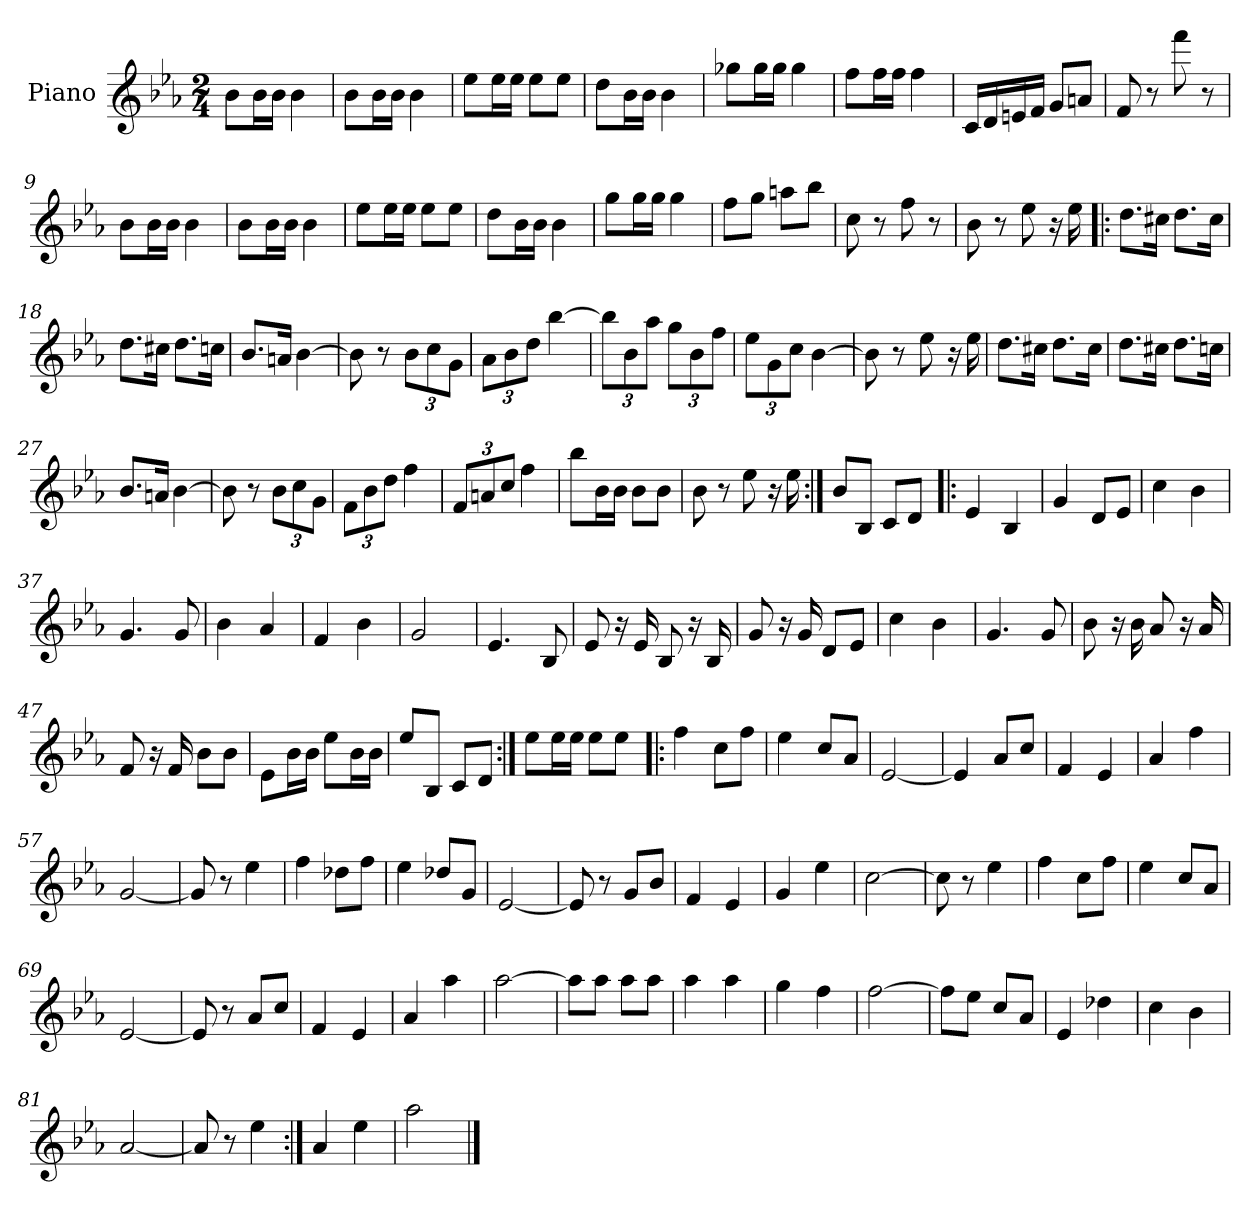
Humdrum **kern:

**kern
*part1
*staff1
*I"Piano
*I'Pno.
*clefG2
*k[b-e-a-]
*E-:
*M2/4
=1
8b-\L
16b-\L
16b-\JJ
4b-\
=2
8b-\L
16b-\L
16b-\JJ
4b-\
=3
8ee-\L
16ee-\L
16ee-\JJ
8ee-\L
8ee-\J
=4
8dd\L
16b-\L
16b-\JJ
4b-\
=5
8gg-X\L
16gg-\L
16gg-\JJ
4gg-\
=6
8ff\L
16ff\L
16ff\JJ
4ff\
!!LO:LB:g=z
=7
16c/LL
16d/
16en/
16f/JJ
8g/L
8an/J
=8
8f/
8r
8fff\
8r
=9
8b-\L
16b-\L
16b-\JJ
4b-\
=10
8b-\L
16b-\L
16b-\JJ
4b-\
=11
8ee-\L
16ee-\L
16ee-\JJ
8ee-\L
8ee-\J
=12
8dd\L
16b-\L
16b-\JJ
4b-\
!!LO:LB:g=z
=13
8gg\L
16gg\L
16gg\JJ
4gg\
=14
8ff\L
8gg\J
8aan\L
8bb-\J
=15
8cc\
8r
8ff\
8r
=16
8b-\
8r
8ee-\
16r
16ee-\
=17!|:
8.dd\L
16cc#X\Jk
8.dd\L
16cc#\Jk
=18
8.dd\L
16cc#X\Jk
8.dd\L
16ccn\Jk
!!LO:LB:g=z
=19
8.b-/L
16an/Jk
[4b-\
=20
8b-\]
8r
*Xbrackettup
12b-\L
12cc\
12g\J
=21
12a-\L
12b-\
12dd\J
[4bb-\
=22
12bb-\L]
12b-\
12aa-\J
12gg\L
12b-\
12ff\J
=23
12ee-\L
12g\
12cc\J
[4b-\
=24
8b-\]
8r
8ee-\
16r
16ee-\
!!LO:LB:g=z
=25
8.dd\L
16cc#X\Jk
8.dd\L
16cc#\Jk
=26
8.dd\L
16cc#X\Jk
8.dd\L
16ccn\Jk
=27
8.b-/L
16an/Jk
[4b-\
=28
8b-\]
8r
12b-\L
12cc\
12g\J
=29
12f\L
12b-\
12dd\J
4ff\
=30
12f/L
12an/
12cc/J
4ff\
!!LO:LB:g=z
=31
8bb-\L
16b-\L
16b-\JJ
8b-\L
8b-\J
=32
8b-\
8r
8ee-\
16r
16ee-\
=33:|!
8b-/L
8B-/J
8c/L
8d/J
=34!|:
4e-/
4B-/
=35
4g/
8d/L
8e-/J
=36
4cc\
4b-\
!!LO:LB:g=z
=37
4.g/
8g/
=38
4b-\
4a-/
=39
4f/
4b-\
=40
2g/
=41
4.e-/
8B-/
=42
8e-/
16r
16e-/
8B-/
16r
16B-/
!!LO:LB:g=z
=43
8g/
16r
16g/
8d/L
8e-/J
=44
4cc\
4b-\
=45
4.g/
8g/
=46
8b-\
16r
16b-\
8a-/
16r
16a-/
=47
8f/
16r
16f/
8b-\L
8b-\J
=48
8e-\L
16b-\L
16b-\JJ
8ee-\L
16b-\L
16b-\JJ
!!LO:LB:g=z
=49
8ee-/L
8B-/J
8c/L
8d/J
=50:|!
8ee-\L
16ee-\L
16ee-\JJ
8ee-\L
8ee-\J
=51!|:
4ff\
8cc\L
8ff\J
=52
4ee-\
8cc/L
8a-/J
=53
[2e-/
=54
4e-/]
8a-/L
8cc/J
=55
4f/
4e-/
!!LO:PB:g=z
=56
4a-/
4ff\
=57
[2g/
=58
8g/]
8r
4ee-\
=59
4ff\
8dd-X\L
8ff\J
=60
4ee-\
8dd-X/L
8g/J
=61
[2e-/
=62
8e-/]
8r
8g/L
8b-/J
!!LO:LB:g=z
=63
4f/
4e-/
=64
4g/
4ee-\
=65
[2cc\
=66
8cc\]
8r
4ee-\
=67
4ff\
8cc\L
8ff\J
=68
4ee-\
8cc/L
8a-/J
=69
[2e-/
=70
8e-/]
8r
8a-/L
8cc/J
!!LO:LB:g=z
=71
4f/
4e-/
=72
4a-/
4aa-\
=73
[2aa-\
=74
8aa-\L]
8aa-\J
8aa-\L
8aa-\J
=75
4aa-\
4aa-\
=76
4gg\
4ff\
=77
[2ff\
=78
8ff\L]
8ee-\J
8cc/L
8a-/J
!!LO:LB:g=z
=79
4e-/
4dd-X\
=80
4cc\
4b-\
=81
[2a-/
=82
8a-/]
8r
4ee-\
=83:|!
4a-/
4ee-\
=84
2aa-\
==
*-
